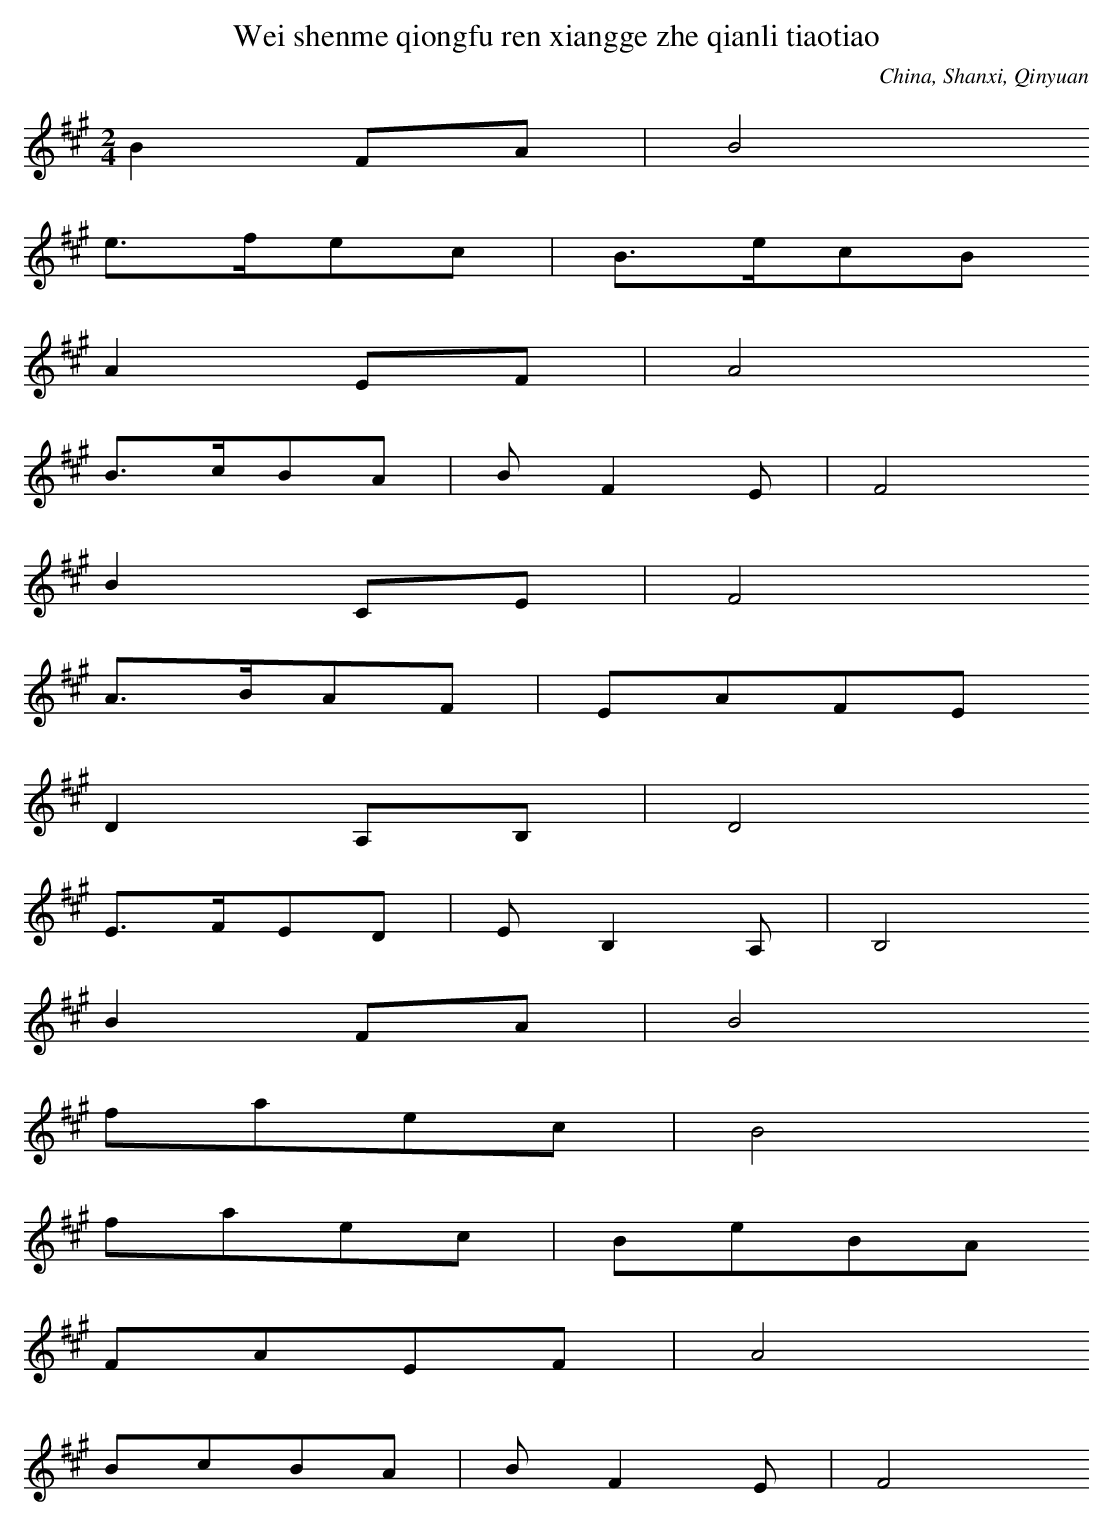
X:1
T: Wei shenme qiongfu ren xiangge zhe qianli tiaotiao
O: China, Shanxi, Qinyuan
M: 2/4
L: 1/16
K: A
B4F2A2 | B8
e3fe2c2 | B3ec2B2
A4E2F2 | A8
B3cB2A2 | B2F4E2 | F8
B4C2E2 | F8
A3BA2F2 | E2A2F2E2
D4A,2B,2 | D8
E3FE2D2 | E2B,4A,2 | B,8
B4F2A2 | B8
f2a2e2c2 | B8
f2a2e2c2 | B2e2B2A2
F2A2E2F2 | A8
B2c2B2A2 | B2F4E2 | F8
